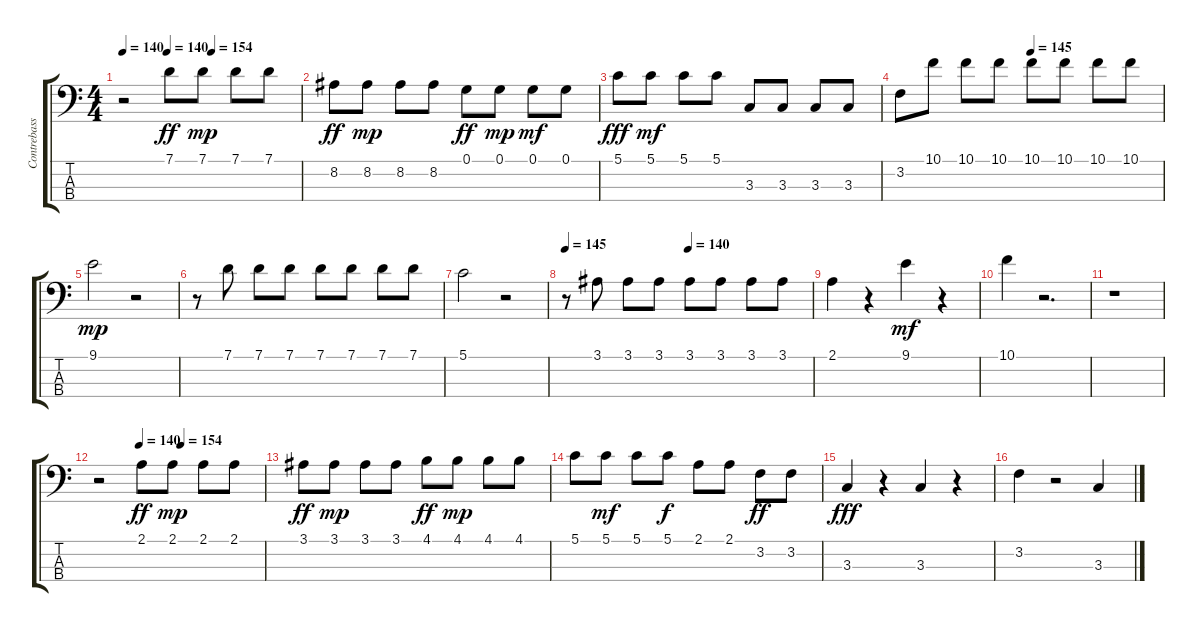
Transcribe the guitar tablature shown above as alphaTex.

\track ("Contrebasse" "Contrebass") {instrument contrabass}
\staff {score tabs}
\tuning (G2 D2 A1 E1) {hide}
\ts (4 4)
\tempo 140
\tempo (140 0.25)
\tempo (154 0.5)
\clef f4
\ks c
r.2{dy mp} 7.1.8{dy ff} 7.1.8{dy mp} 7.1.8 7.1.8 |
8.2.8{dy ff} 8.2.8{dy mp} 8.2.8 8.2.8 0.1.8{dy ff} 0.1.8{dy mp} 0.1.8{dy mf} 0.1.8 |
5.1.8{dy fff} 5.1.8{dy mf} 5.1.8 5.1.8 3.3.8 3.3.8 3.3.8 3.3.8 |
\tempo (145 0.5)
3.2.8 10.1.8 10.1.8 10.1.8 10.1.8 10.1.8 10.1.8 10.1.8 |
9.1.2{dy mp} r.2 |
r.8 7.1.8 7.1.8 7.1.8 7.1.8 7.1.8 7.1.8 7.1.8 |
5.1.2 r.2 |
\tempo 145
\tempo (140 0.5)
r.8 3.1.8 3.1.8 3.1.8 3.1.8 3.1.8 3.1.8 3.1.8 |
2.1.4 r.4 9.1.4{dy mf} r.4 |
10.1.4 r.2{d} |
r.1 |
\tempo (140 0.25)
\tempo (154 0.5)
r.2 2.1.8{dy ff} 2.1.8{dy mp} 2.1.8 2.1.8 |
3.1.8{dy ff} 3.1.8{dy mp} 3.1.8 3.1.8 4.1.8{dy ff} 4.1.8{dy mp} 4.1.8 4.1.8 |
5.1.8 5.1.8{dy mf} 5.1.8 5.1.8{dy f} 2.1.8 2.1.8 3.2.8{dy ff} 3.2.8 |
3.3.4{dy fff} r.4 3.3.4 r.4 |
3.2.4 r.2 3.3.4
